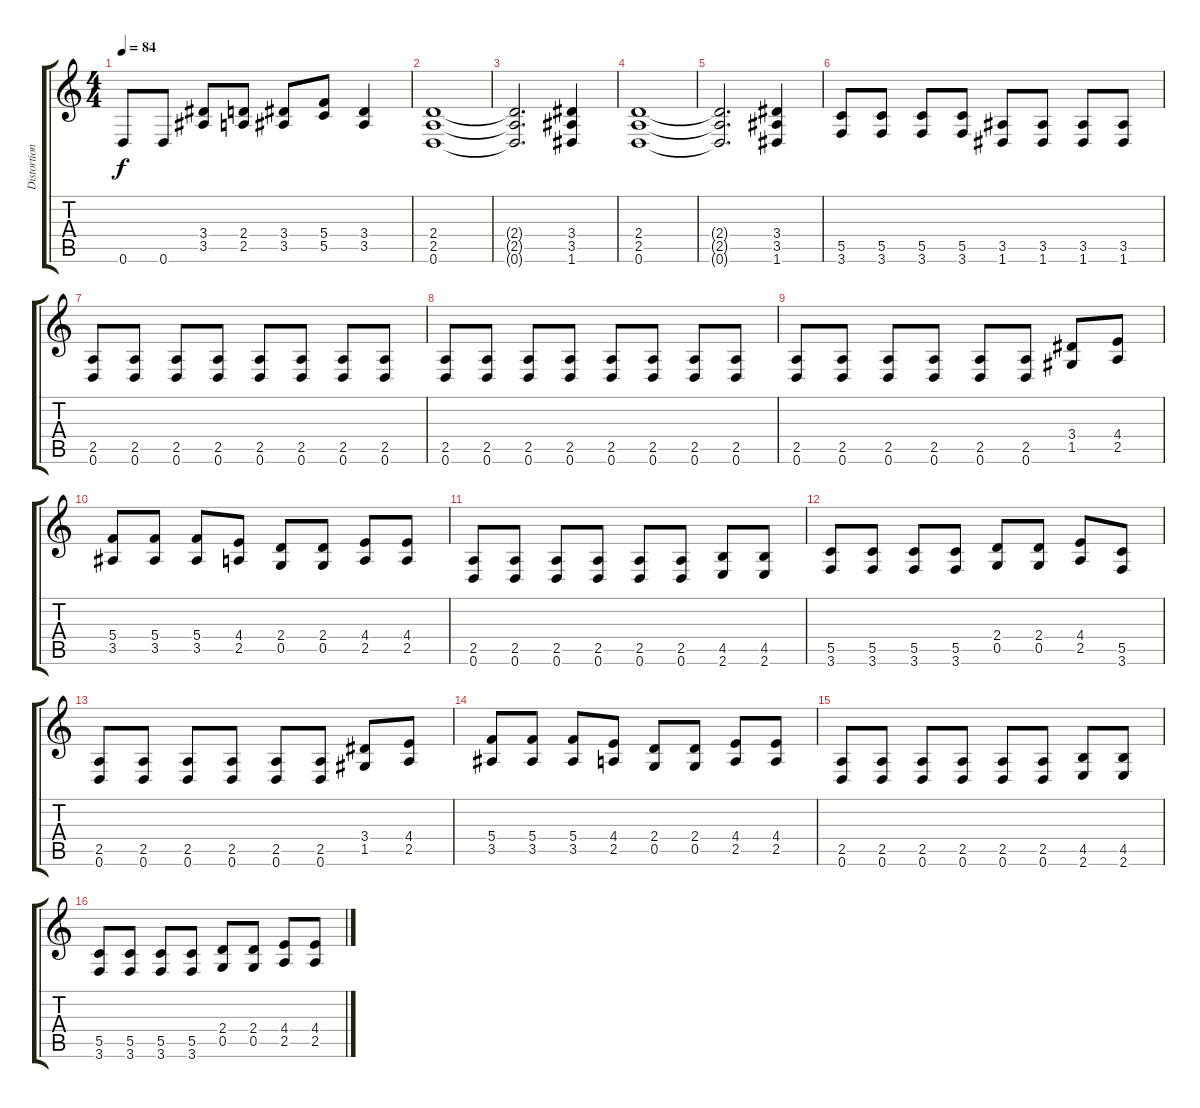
\track ("Distortion Guitar" "Distortion") {instrument distortionguitar}
\staff {score tabs}
\tuning (D4 A3 F3 C3 G2 D2) {hide}
\ts (4 4)
\tempo 84
\clef g2
\ks c
0.6.8{dy f} 0.6.8 (3.4 3.5).8 (2.4 2.5).8 (3.4 3.5).8 (5.4 5.5).8 (3.4 3.5).4 |
(2.4 2.5 0.6).1{volume 16} |
(2.4{t} 2.5{t} 0.6{t}).2{d} (3.4 3.5 1.6).4 |
(2.4 2.5 0.6).1 |
(2.4{t} 2.5{t} 0.6{t}).2{d} (3.4 3.5 1.6).4 |
(5.5 3.6).8 (5.5 3.6).8 (5.5 3.6).8 (5.5 3.6).8 (3.5 1.6).8 (3.5 1.6).8 (3.5 1.6).8 (3.5 1.6).8 |
(2.5 0.6).8 (2.5 0.6).8 (2.5 0.6).8 (2.5 0.6).8 (2.5 0.6).8 (2.5 0.6).8 (2.5 0.6).8 (2.5 0.6).8 |
(2.5 0.6).8 (2.5 0.6).8 (2.5 0.6).8 (2.5 0.6).8 (2.5 0.6).8 (2.5 0.6).8 (2.5 0.6).8 (2.5 0.6).8 |
(2.5 0.6).8 (2.5 0.6).8 (2.5 0.6).8 (2.5 0.6).8 (2.5 0.6).8 (2.5 0.6).8 (3.4 1.5).8 (4.4 2.5).8 |
(5.4 3.5).8 (5.4 3.5).8 (5.4 3.5).8 (4.4 2.5).8 (2.4 0.5).8 (2.4 0.5).8 (4.4 2.5).8 (4.4 2.5).8 |
(2.5 0.6).8 (2.5 0.6).8 (2.5 0.6).8 (2.5 0.6).8 (2.5 0.6).8 (2.5 0.6).8 (4.5 2.6).8 (4.5 2.6).8 |
(5.5 3.6).8 (5.5 3.6).8 (5.5 3.6).8 (5.5 3.6).8 (2.4 0.5).8 (2.4 0.5).8 (4.4 2.5).8 (5.5 3.6).8 |
(2.5 0.6).8 (2.5 0.6).8 (2.5 0.6).8 (2.5 0.6).8 (2.5 0.6).8 (2.5 0.6).8 (3.4 1.5).8 (4.4 2.5).8 |
(5.4 3.5).8 (5.4 3.5).8 (5.4 3.5).8 (4.4 2.5).8 (2.4 0.5).8 (2.4 0.5).8 (4.4 2.5).8 (4.4 2.5).8 |
(2.5 0.6).8 (2.5 0.6).8 (2.5 0.6).8 (2.5 0.6).8 (2.5 0.6).8 (2.5 0.6).8 (4.5 2.6).8 (4.5 2.6).8 |
(5.5 3.6).8 (5.5 3.6).8 (5.5 3.6).8 (5.5 3.6).8 (2.4 0.5).8 (2.4 0.5).8 (4.4 2.5).8 (4.4 2.5).8
